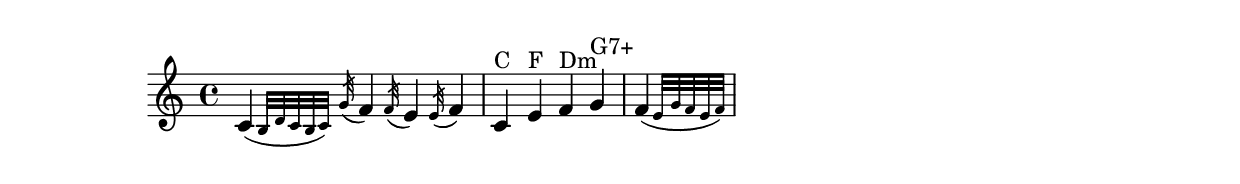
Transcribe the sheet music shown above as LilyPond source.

#(ly:set-option 'midi-extension "mid")
\version "2.12.3"
\include "english.ly"
\header{   }
\include "english.ly"
%{
Filename: ornament_examples

   NRSNS   
   .  .    P   m  <G>    C F Dm G7+     <GPmGm>
| S         m   G   m- | S G m  P    |  m
                    
            
%}
melody = {
\clef treble
\key c \major
\time 4/4
\autoBeamOn  
\bar "|"  \afterGrace c'4( { b32[ d'32 c'32 b32 c'32]) } \acciaccatura {g'32}f'4 \acciaccatura {f'32}e'4 \acciaccatura {e'32}f'4 \bar "|"  c'4^"C" e'4^"F" f'4^"Dm" g'4^"G7+" \bar "|"  \partial 4*1  \afterGrace f'4( { e'32[ g'32 f'32 e'32 f'32]) } \break

}

text = \lyricmode {

}

\score{

<<
\new Voice = "one" {
  \melody
}
\new Lyrics \lyricsto "one" \text
>>
\layout { }
\midi { }
}